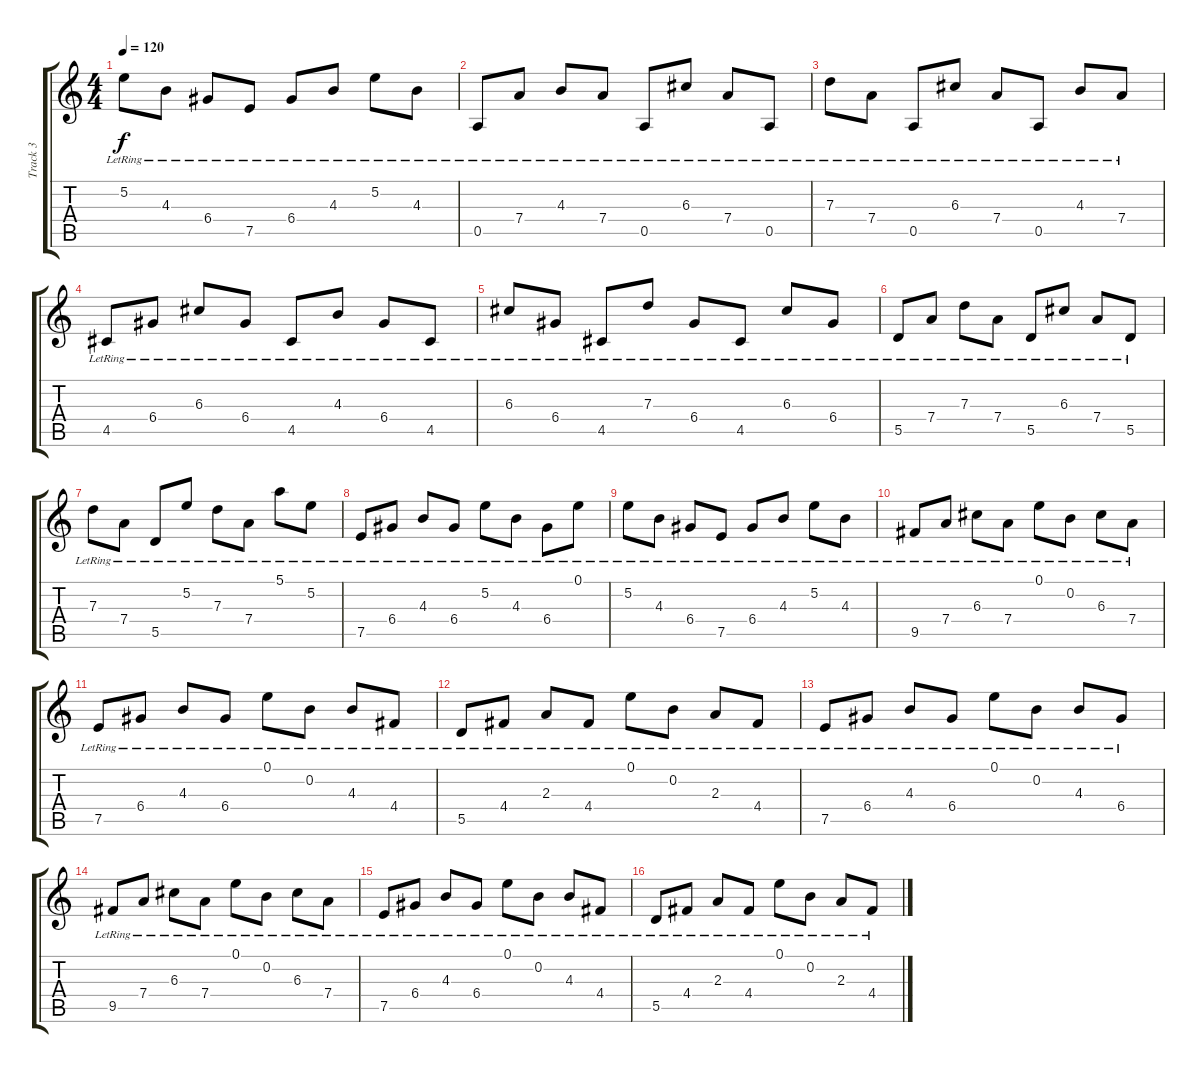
\track ("Track 3" "Track 3") {instrument acousticguitarsteel}
\staff {score tabs}
\tuning (E4 B3 G3 D3 A2 E2) {hide}
\ts (4 4)
\tempo 120
\clef g2
\ks c
5.2{lr}.8{dy f} 4.3{lr}.8 6.4{lr}.8 7.5{lr}.8 6.4{lr}.8 4.3{lr}.8 5.2{lr}.8 4.3{lr}.8 |
0.5{lr}.8 7.4{lr}.8 4.3{lr}.8 7.4{lr}.8 0.5{lr}.8 6.3{lr}.8 7.4{lr}.8 0.5{lr}.8 |
7.3{lr}.8 7.4{lr}.8 0.5{lr}.8 6.3{lr}.8 7.4{lr}.8 0.5{lr}.8 4.3{lr}.8 7.4{lr}.8 |
4.5{lr}.8 6.4{lr}.8 6.3{lr}.8 6.4{lr}.8 4.5{lr}.8 4.3{lr}.8 6.4{lr}.8 4.5{lr}.8 |
6.3{lr}.8 6.4{lr}.8 4.5{lr}.8 7.3{lr}.8 6.4{lr}.8 4.5{lr}.8 6.3{lr}.8 6.4{lr}.8 |
5.5{lr}.8 7.4{lr}.8 7.3{lr}.8 7.4{lr}.8 5.5{lr}.8 6.3{lr}.8 7.4{lr}.8 5.5{lr}.8 |
7.3{lr}.8 7.4{lr}.8 5.5{lr}.8 5.2{lr}.8 7.3{lr}.8 7.4{lr}.8 5.1{lr}.8 5.2{lr}.8 |
7.5{lr}.8 6.4{lr}.8 4.3{lr}.8 6.4{lr}.8 5.2{lr}.8 4.3{lr}.8 6.4{lr}.8 0.1{lr}.8 |
5.2{lr}.8 4.3{lr}.8 6.4{lr}.8 7.5{lr}.8 6.4{lr}.8 4.3{lr}.8 5.2{lr}.8 4.3{lr}.8 |
9.5{lr}.8 7.4{lr}.8 6.3{lr}.8 7.4{lr}.8 0.1{lr}.8 0.2{lr}.8 6.3{lr}.8 7.4{lr}.8 |
7.5{lr}.8 6.4{lr}.8 4.3{lr}.8 6.4{lr}.8 0.1{lr}.8 0.2{lr}.8 4.3{lr}.8 4.4{lr}.8 |
5.5{lr}.8 4.4{lr}.8 2.3{lr}.8 4.4{lr}.8 0.1{lr}.8 0.2{lr}.8 2.3{lr}.8 4.4{lr}.8 |
7.5{lr}.8 6.4{lr}.8 4.3{lr}.8 6.4{lr}.8 0.1{lr}.8 0.2{lr}.8 4.3{lr}.8 6.4{lr}.8 |
9.5{lr}.8 7.4{lr}.8 6.3{lr}.8 7.4{lr}.8 0.1{lr}.8 0.2{lr}.8 6.3{lr}.8 7.4{lr}.8 |
7.5{lr}.8 6.4{lr}.8 4.3{lr}.8 6.4{lr}.8 0.1{lr}.8 0.2{lr}.8 4.3{lr}.8 4.4{lr}.8 |
5.5{lr}.8 4.4{lr}.8 2.3{lr}.8 4.4{lr}.8 0.1{lr}.8 0.2{lr}.8 2.3{lr}.8 4.4{lr}.8
